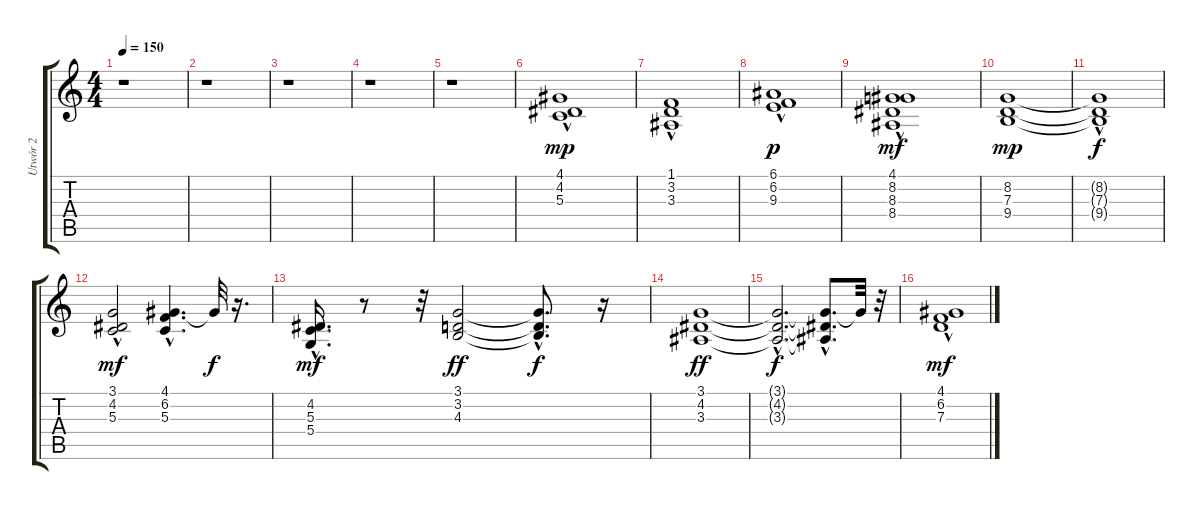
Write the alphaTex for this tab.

\track ("Utwór 2" "Utwór 2") {instrument stringensemble2}
\staff {score tabs}
\tuning (E4 B3 G3 D3 A2 E2) {hide}
\ts (4 4)
\tempo 150
\clef g2
\ks c
r.1{dy f} |
r.1 |
r.1 |
r.1 |
r.1 |
(4.1 4.2{hac} 5.3{hac}).1{dy mp} |
(1.1{hac} 3.2 3.3{hac}).1 |
(6.1 6.2{hac} 9.3).1{dy p} |
(4.1 8.2{hac} 8.3 8.4).1{dy mf} |
(8.2 7.3 9.4).1{dy mp} |
(8.2{hac t} 7.3{hac t} 9.4{t}).1{dy f} |
(3.1 4.2{hac} 5.3{hac}).2{dy mf} (4.1{hac} 6.2{hac} 5.3{hac}).4{d} 4.1{t}.32{dy f} r.16{d} |
(4.2{hac} 5.3{hac} 5.4{hac}).16{d dy mf} r.8 r.32 (3.1 3.2 4.3).2{dy ff} (3.1{hac t} 3.2{hac t} 4.3{hac t}).8{d dy f} r.16 |
(3.1 4.2 3.3).1{dy ff} |
(3.1{hac t} 4.2{hac t} 3.3{hac t}).2{d dy f} (3.1{hac t} 4.2{t} 3.3{hac t}).8{d} 3.1{t}.32 r.32 |
(4.1{hac} 6.2 7.3).1{dy mf}
